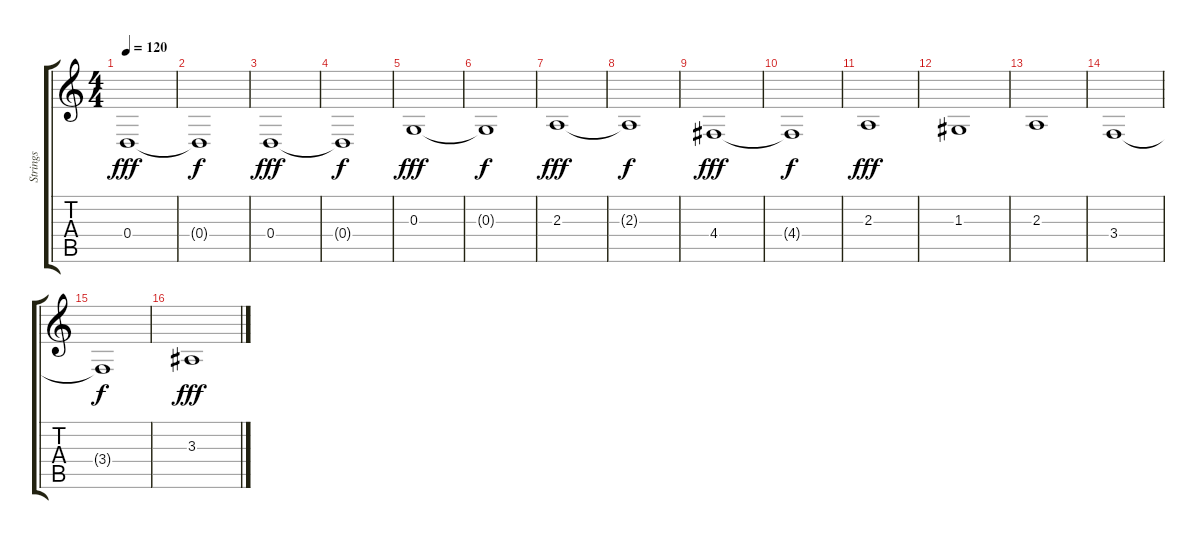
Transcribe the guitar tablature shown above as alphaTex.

\track ("Strings" "Strings") {instrument stringensemble1}
\staff {score tabs}
\tuning (E4 B3 G3 D3 A2 E2) {hide}
\ts (4 4)
\tempo 120
\clef g2
\ks c
0.4.1{dy fff} |
0.4{t}.1{dy f} |
0.4.1{dy fff} |
0.4{t}.1{dy f} |
0.3.1{dy fff} |
0.3{t}.1{dy f} |
2.3.1{dy fff} |
2.3{t}.1{dy f} |
4.4.1{dy fff} |
4.4{t}.1{dy f} |
2.3.1{dy fff} |
1.3.1 |
2.3.1 |
3.4.1 |
3.4{t}.1{dy f} |
3.3.1{dy fff}
